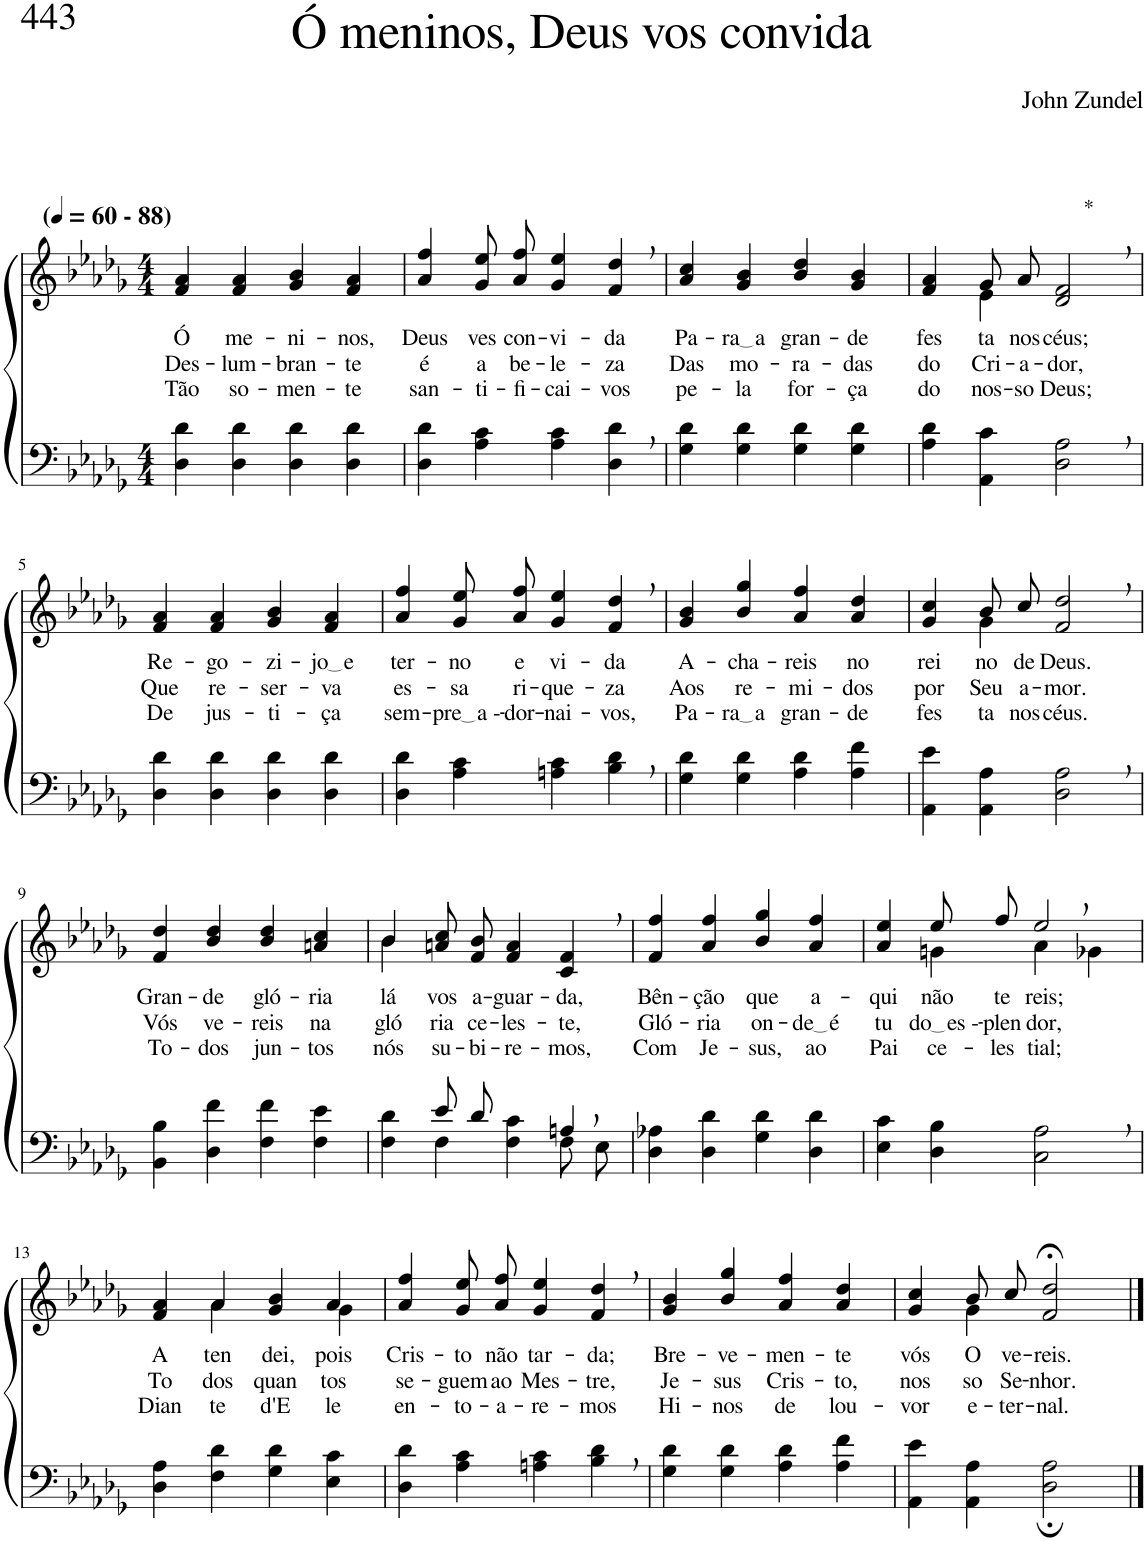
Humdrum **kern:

**kern	**kern	**text	**text	**text
*part2	*part1	*part1	*part1	*part1
*staff2	*staff1	*staff1	*staff1	*staff1
*I"Parte III e IV	*I"Parte I e II	*	*	*
*clefF4	*clefG2	*	*	*
*Trd2c3	*Trd2c3	*	*	*
*k[b-e-a-d-g-]	*k[b-e-a-d-g-]	*	*	*
*M4/4	*M4/4	*	*	*
*MM60	*MM60	*	*	*
=1	=1	=1	=1	=1
!	!LO:TX:a:B:t=(	!	!	!
!	!LO:TX:a:B:t=- 88)	!	!	!
!	!	!LO:LY:b	!LO:LY:b	!LO:LY:b
4D-\ 4d-\	4f/ 4a-/	Ó	Des-	Tão
!	!	!LO:LY:b	!LO:LY:b	!LO:LY:b
4D-\ 4d-\	4f/ 4a-/	me-	-lum-	so-
!	!	!LO:LY:b	!LO:LY:b	!LO:LY:b
4D-\ 4d-\	4g-/ 4b-/	-ni-	-bran-	-men-
!	!	!LO:LY:b	!LO:LY:b	!LO:LY:b
4D-\ 4d-\	4f/ 4a-/	-nos,	-te	-te
=2	=2	=2	=2	=2
!	!	!LO:LY:b	!LO:LY:b	!LO:LY:b
4D-\ 4d-\	4a-/ 4ff/	Deus	é	san-
!	!	!LO:LY:b	!LO:LY:b	!LO:LY:b
4A-\ 4c\	8g-\ 8ee-\L	ves	a	-ti-
!	!	!LO:LY:b	!LO:LY:b	!LO:LY:b
.	8a-\ 8ff\J	con-	be-	-fi-
!	!	!LO:LY:b	!LO:LY:b	!LO:LY:b
4A-\ 4c\	4g-/ 4ee-/	-vi-	-le-	-cai-
!	!	!LO:LY:b	!LO:LY:b	!LO:LY:b
4D-\, 4d-\,	4f/, 4dd-/,	-da	-za	-vos
=3	=3	=3	=3	=3
!	!	!LO:LY:b	!LO:LY:b	!LO:LY:b
4G-\ 4d-\	4a-/ 4cc/	Pa-	Das	pe-
!	!	!LO:LY:b	!LO:LY:b	!LO:LY:b
4G-\ 4d-\	4g-/ 4b-/	ra a	mo-	-la
!	!	!LO:LY:b	!LO:LY:b	!LO:LY:b
4G-\ 4d-\	4b-/ 4dd-/	gran-	-ra-	for-
!	!	!LO:LY:b	!LO:LY:b	!LO:LY:b
4G-\ 4d-\	4g-/ 4b-/	-de	-das	-ça
=4	=4	=4	=4	=4
!	!	!LO:LY:b	!LO:LY:b	!LO:LY:b
*	*^	*	*	*
4A-\ 4d-\	4f/ 4a-/	4ryy	fes-	do	do
!	!	!	!LO:LY:b	!LO:LY:b	!LO:LY:b
4AA-\ 4c\	8g-/L	4e-\	-ta	Cri-	nos-
!	!	!	!LO:LY:b	!LO:LY:b	!LO:LY:b
.	8a-/J	.	nos	-a-	-so
!	!LO:TX:a:t=*	!	!	!	!
!	!	!	!LO:LY:b	!LO:LY:b	!LO:LY:b
2D-\, 2A-\,	2d-/, 2f/,	2ryy	céus;	-dor,	Deus;
!!LO:LB:g=z
=5	=5	=5	=5	=5	=5
!	!	!	!LO:LY:b	!LO:LY:b	!LO:LY:b
*	*v	*v	*	*	*
4D-\ 4d-\	4f/ 4a-/	Re-	Que	De
!	!	!LO:LY:b	!LO:LY:b	!LO:LY:b
4D-\ 4d-\	4f/ 4a-/	-go-	re-	jus-
!	!	!LO:LY:b	!LO:LY:b	!LO:LY:b
4D-\ 4d-\	4g-/ 4b-/	-zi-	-ser-	-ti-
!	!	!LO:LY:b	!LO:LY:b	!LO:LY:b
4D-\ 4d-\	4f/ 4a-/	jo e	-va	-ça
=6	=6	=6	=6	=6
!	!	!LO:LY:b	!LO:LY:b	!LO:LY:b
4D-\ 4d-\	4a-/ 4ff/	ter-	es-	sem-
!	!	!LO:LY:b	!LO:LY:b	!LO:LY:b
4A-\ 4c\	8g-\ 8ee-\L	-no	-sa	pre a -
!	!	!LO:LY:b	!LO:LY:b	!LO:LY:b
.	8a-\ 8ff\J	e	ri-	-dor-
!	!	!LO:LY:b	!LO:LY:b	!LO:LY:b
4An\ 4c\	4g-/ 4ee-/	vi-	-que-	-nai-
!	!	!LO:LY:b	!LO:LY:b	!LO:LY:b
4B-\, 4d-\,	4f/, 4dd-/,	-da	-za	-vos,
=7	=7	=7	=7	=7
!	!	!LO:LY:b	!LO:LY:b	!LO:LY:b
4G-\ 4d-\	4g-/ 4b-/	A-	Aos	Pa-
!	!	!LO:LY:b	!LO:LY:b	!LO:LY:b
4G-\ 4d-\	4b-/ 4gg-/	-cha-	re-	ra a
!	!	!LO:LY:b	!LO:LY:b	!LO:LY:b
4A-\ 4d-\	4a-/ 4ff/	-reis	-mi-	gran-
!	!	!LO:LY:b	!LO:LY:b	!LO:LY:b
4A-\ 4f\	4a-/ 4dd-/	no	-dos	-de
=8	=8	=8	=8	=8
!	!	!LO:LY:b	!LO:LY:b	!LO:LY:b
*	*^	*	*	*
4AA-\ 4e-\	4g-/ 4cc/	4ryy	rei-	por	fes-
!	!	!	!LO:LY:b	!LO:LY:b	!LO:LY:b
4AA-\ 4A-\	8b-/L	4g-\	-no	Seu	-ta
!	!	!	!LO:LY:b	!LO:LY:b	!LO:LY:b
.	8cc/J	.	de	a-	nos
!	!	!	!LO:LY:b	!LO:LY:b	!LO:LY:b
2D-\, 2A-\,	2f/, 2dd-/,	2ryy	Deus.	-mor.	céus.
!!LO:LB:g=z
=9	=9	=9	=9	=9	=9
!	!	!	!LO:LY:b	!LO:LY:b	!LO:LY:b
*	*v	*v	*	*	*
4BB-\ 4B-\	4f/ 4dd-/	Gran-	Vós	To-
!	!	!LO:LY:b	!LO:LY:b	!LO:LY:b
4D-\ 4f\	4b-/ 4dd-/	-de	ve-	-dos
!	!	!LO:LY:b	!LO:LY:b	!LO:LY:b
4F\ 4f\	4b-/ 4dd-/	gló-	-reis	jun-
!	!	!LO:LY:b	!LO:LY:b	!LO:LY:b
4F\ 4e-\	4an/ 4cc/	-ria	na	-tos
=10	=10	=10	=10	=10
*^	*	*	*	*
!	!	!	!LO:LY:b	!LO:LY:b	!LO:LY:b
*	*	*^	*	*	*
4ryy	4F\ 4d-\	4b-\	4b-/	lá	gló-	nós
!	!	!	!	!LO:LY:b	!LO:LY:b	!LO:LY:b
8e-/L	4F\	2.ryy	8an/ 8cc/L	vos	-ria	su-
!	!	!	!	!LO:LY:b	!LO:LY:b	!LO:LY:b
8d-/J	.	.	8f/ 8b-/J	a-	ce-	-bi-
!	!	!	!	!LO:LY:b	!LO:LY:b	!LO:LY:b
4ryy	4F\ 4c\	.	4f/ 4a/	-guar-	-les-	-re-
!	!	!	!	!LO:LY:b	!LO:LY:b	!LO:LY:b
4An,/	8F\L	.	4c/ 4f/	-da,	-te,	-mos,
.	8E-\J	.	.	.	.	.
*	*	*v	*v	*	*	*
=11	=11	=11	=11	=11	=11
!	!	!	!LO:LY:b	!LO:LY:b	!LO:LY:b
*v	*v	*	*	*	*
4D-\ 4A-X\	4f/ 4ff/	Bên-	Gló-	Com
!	!	!LO:LY:b	!LO:LY:b	!LO:LY:b
4D-\ 4d-\	4a-/ 4ff/	-ção	-ria	Je-
!	!	!LO:LY:b	!LO:LY:b	!LO:LY:b
4G-\ 4d-\	4b-/ 4gg-/	que	on-	-sus,
!	!	!LO:LY:b	!LO:LY:b	!LO:LY:b
4D-\ 4d-\	4a-/ 4ff/	a-	de é	ao
=12	=12	=12	=12	=12
!	!	!LO:LY:b	!LO:LY:b	!LO:LY:b
*	*^	*	*	*
4E-\ 4c\	4a-/ 4ee-/	4ryy	-qui	tu-	Pai
!	!	!	!LO:LY:b	!LO:LY:b	!LO:LY:b
4D-\ 4B-\	8ee-/L	4gn\	não	do es -	ce-
!	!	!	!LO:LY:b	!LO:LY:b	!LO:LY:b
.	8ff/J	.	te-	plen-	-les-
!	!	!	!LO:LY:b	!LO:LY:b	!LO:LY:b
2C\, 2A-\,	2ee-,/	4a-\	-reis;	-dor,	-tial;
.	.	4g-X\	.	.	.
!!LO:LB:g=z	!!
=13	=13	=13	=13	=13	=13
!	!	!	!LO:LY:b	!LO:LY:b	!LO:LY:b
4D-\ 4A-\	4f/ 4a-/	4ryy	A-	To-	Dian-
!	!	!	!LO:LY:b	!LO:LY:b	!LO:LY:b
4F\ 4d-\	4a-/	4a-\	-ten-	-dos	-te
!	!	!	!LO:LY:b	!LO:LY:b	!LO:LY:b
4G-\ 4d-\	4g-/ 4b-/	4ryy	-dei,	quan-	d'E-
!	!	!	!LO:LY:b	!LO:LY:b	!LO:LY:b
4E-\ 4c\	4a-/	4g-\	pois	-tos	-le
=14	=14	=14	=14	=14	=14
!	!	!	!LO:LY:b	!LO:LY:b	!LO:LY:b
*	*v	*v	*	*	*
4D-\ 4d-\	4a-/ 4ff/	Cris-	se-	en-
!	!	!LO:LY:b	!LO:LY:b	!LO:LY:b
4A-\ 4c\	8g-\ 8ee-\L	-to	-guem	-to-
!	!	!LO:LY:b	!LO:LY:b	!LO:LY:b
.	8a-\ 8ff\J	não	ao	-a-
!	!	!LO:LY:b	!LO:LY:b	!LO:LY:b
4An\ 4c\	4g-/ 4ee-/	tar-	Mes-	-re-
!	!	!LO:LY:b	!LO:LY:b	!LO:LY:b
4B-\, 4d-\,	4f/, 4dd-/,	-da;	-tre,	-mos
=15	=15	=15	=15	=15
!	!	!LO:LY:b	!LO:LY:b	!LO:LY:b
4G-\ 4d-\	4g-/ 4b-/	Bre-	Je-	Hi-
!	!	!LO:LY:b	!LO:LY:b	!LO:LY:b
4G-\ 4d-\	4b-/ 4gg-/	-ve-	-sus	-nos
!	!	!LO:LY:b	!LO:LY:b	!LO:LY:b
4A-\ 4d-\	4a-/ 4ff/	-men-	Cris-	de
!	!	!LO:LY:b	!LO:LY:b	!LO:LY:b
4A-\ 4f\	4a-/ 4dd-/	-te	-to,	lou-
=16	=16	=16	=16	=16
!	!	!LO:LY:b	!LO:LY:b	!LO:LY:b
*	*^	*	*	*
4AA-\ 4e-\	4g-/ 4cc/	4ryy	vós	nos-	-vor
!	!	!	!LO:LY:b	!LO:LY:b	!LO:LY:b
4AA-\ 4A-\	8b-/L	4g-\	O	-so	e-
!	!	!	!LO:LY:b	!LO:LY:b	!LO:LY:b
.	8cc/J	.	ve-	Se-	-ter-
!	!	!	!LO:LY:b	!LO:LY:b	!LO:LY:b
2D-\; 2A-\;	2f/;< 2dd-/;<	2ryy	-reis.	-nhor.	-nal.
*	*v	*v	*	*	*
==	==	==	==	==
*-	*-	*-	*-	*-
